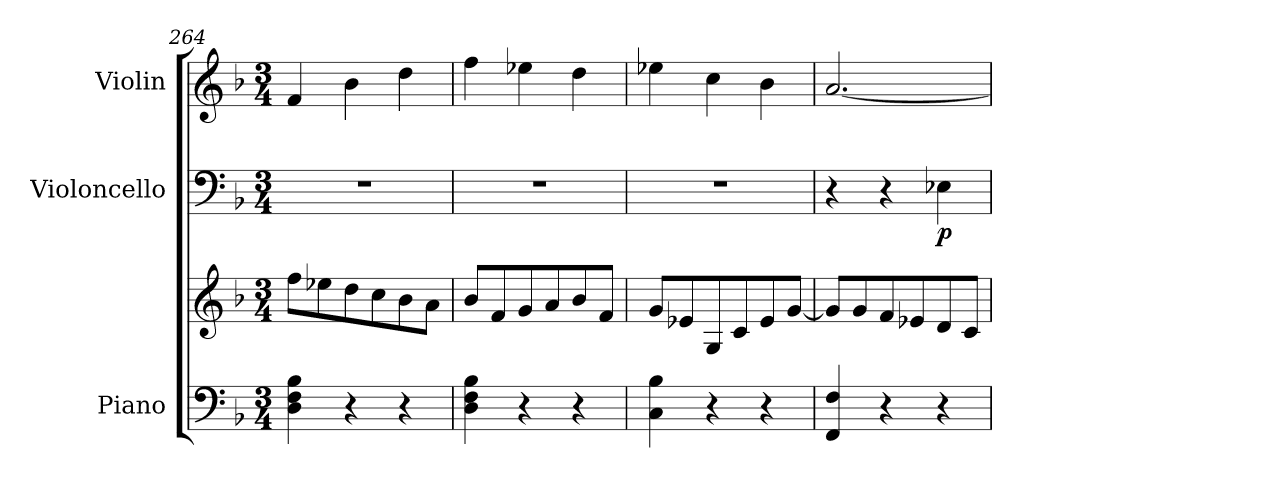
**kern	**kern	**kern	**dynam	**kern
*part3	*part3	*part2	*part2	*part1
*staff4	*staff3	*staff2	*staff2	*staff1
*I"Piano	*	*I"Violoncello	*	*I"Violin
*I'Pno	*	*I'Vc	*	*I'Vln
*clefF4	*clefG2	*clefF4	*	*clefG2
*k[b-]	*k[b-]	*k[b-]	*	*k[b-]
*M3/4	*M3/4	*M3/4	*	*M3/4
=264	=264	=264	=264	=264
4D\ 4F\ 4B-\	8ff\L	2.r	.	4f/
.	8ee-X\	.	.	.
4r	8dd\	.	.	4b-\
.	8cc\	.	.	.
4r	8b-\	.	.	4dd\
.	8a\J	.	.	.
=265	=265	=265	=265	=265
4D\ 4F\ 4B-\	8b-/L	2.r	.	4ff\
.	8f/	.	.	.
4r	8g/	.	.	4ee-X\
.	8a/	.	.	.
4r	8b-/	.	.	4dd\
.	8f/J	.	.	.
=266	=266	=266	=266	=266
4C\ 4B-\	8g/L	2.r	.	4ee-X\
.	8e-X/	.	.	.
4r	8G/	.	.	4cc\
.	8c/	.	.	.
4r	8e-/	.	.	4b-\
.	[8g/J	.	.	.
!!LO:LB:g=z
=267	=267	=267	=267	=267
4FF/ 4F/	8g/L]	4r	.	[2.a/
.	8g/	.	.	.
4r	8f/	4r	.	.
.	8e-X/	.	.	.
!	!	!	!LO:DY:b	!
4r	8d/	4E-X\	p	.
.	8c/J	.	.	.
=	=	=	=	=
*-	*-	*-	*-	*-
